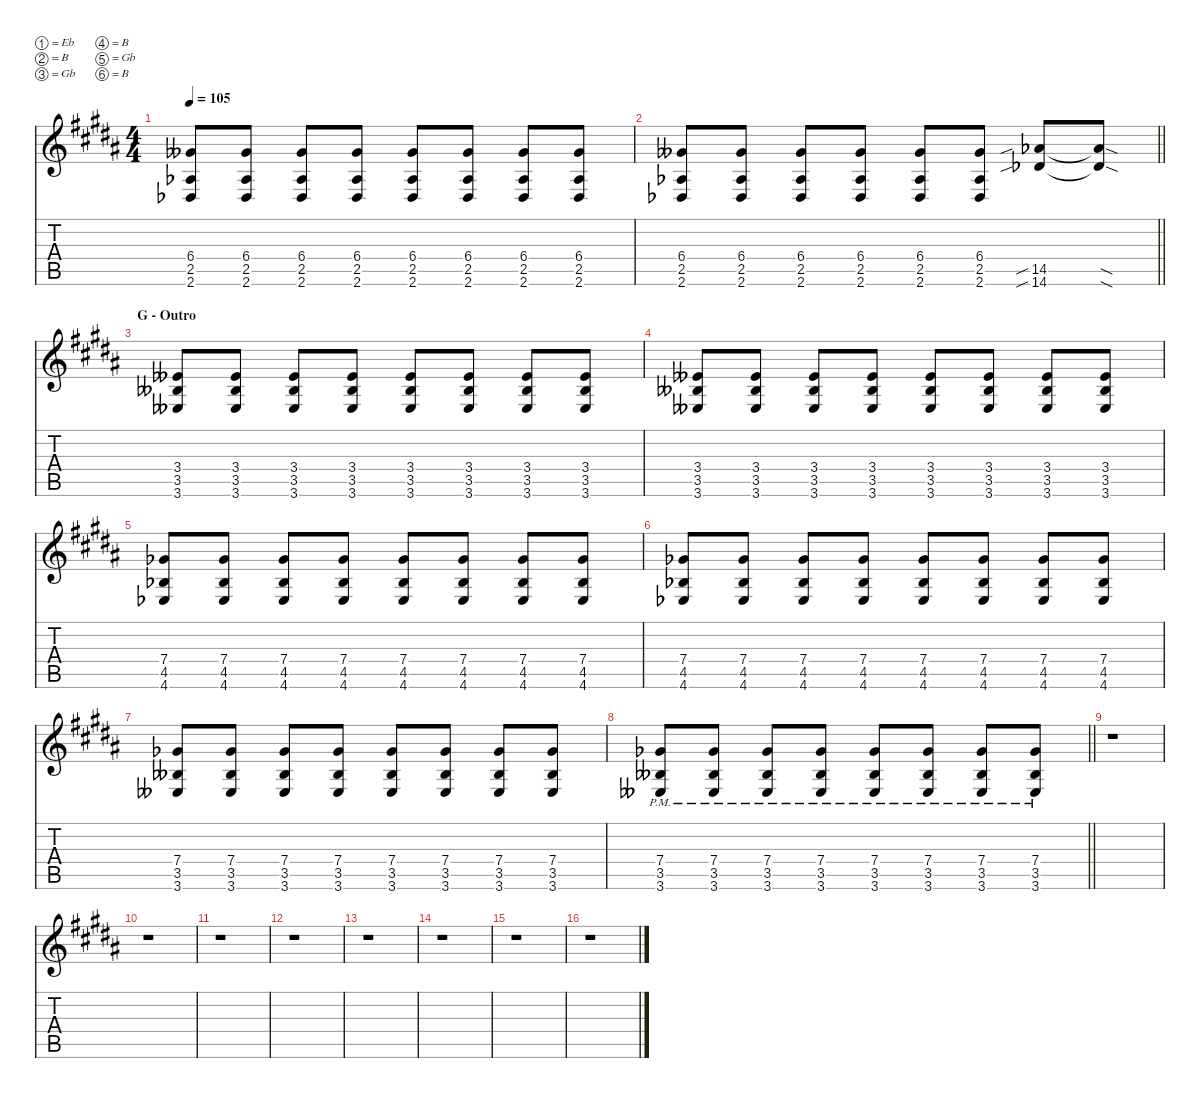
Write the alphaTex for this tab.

\defaultSystemsLayout 4
\hideDynamics
\bracketExtendMode nobrackets
\singleTrackTrackNamePolicy hidden
\multiTrackTrackNamePolicy hidden
\firstSystemTrackNameMode fullname
\firstSystemTrackNameOrientation horizontal
\otherSystemsTrackNameOrientation horizontal
\track ("Guitar I" "dist.guit.") {mute instrument distortionguitar}
\staff {score tabs}
\tuning (Eb4 B3 Gb3 B2 Gb2 B1)
\ts (4 4)
\tempo 105
\clef g2
\ks b
(6.4{acc bb} 2.5{acc b} 2.6{acc b}).8{dy f beam Up} (6.4{acc bb} 2.5{acc b} 2.6{acc b}).8{beam Up} (6.4{acc bb} 2.5{acc b} 2.6{acc b}).8{beam Up} (6.4{acc bb} 2.5{acc b} 2.6{acc b}).8{beam Up} (6.4{acc bb} 2.5{acc b} 2.6{acc b}).8{beam Up} (6.4{acc bb} 2.5{acc b} 2.6{acc b}).8{beam Up} (6.4{acc bb} 2.5{acc b} 2.6{acc b}).8{beam Up} (6.4{acc bb} 2.5{acc b} 2.6{acc b}).8{beam Up} |
\barLineRight lightlight
(6.4{acc bb} 2.5{acc b} 2.6{acc b}).8{beam Up} (6.4{acc bb} 2.5{acc b} 2.6{acc b}).8{beam Up} (6.4{acc bb} 2.5{acc b} 2.6{acc b}).8{beam Up} (6.4{acc bb} 2.5{acc b} 2.6{acc b}).8{beam Up} (6.4{acc bb} 2.5{acc b} 2.6{acc b}).8{beam Up} (6.4{acc bb} 2.5{acc b} 2.6{acc b}).8{beam Up} (14.5{sib acc b} 14.6{sib acc b}).8{beam Up} (14.5{sod t acc b} 14.6{sod t acc b}).8{beam Up} |
\section ("" "G - Outro")
(3.5{acc bb} 3.6{acc bb} 3.4{acc bb}).8{beam Up} (3.5{acc bb} 3.6{acc bb} 3.4{acc bb}).8{beam Up} (3.5{acc bb} 3.6{acc bb} 3.4{acc bb}).8{beam Up} (3.5{acc bb} 3.6{acc bb} 3.4{acc bb}).8{beam Up} (3.5{acc bb} 3.6{acc bb} 3.4{acc bb}).8{beam Up} (3.5{acc bb} 3.6{acc bb} 3.4{acc bb}).8{beam Up} (3.5{acc bb} 3.6{acc bb} 3.4{acc bb}).8{beam Up} (3.5{acc bb} 3.6{acc bb} 3.4{acc bb}).8{beam Up} |
(3.5{acc bb} 3.6{acc bb} 3.4{acc bb}).8{beam Up} (3.5{acc bb} 3.6{acc bb} 3.4{acc bb}).8{beam Up} (3.5{acc bb} 3.6{acc bb} 3.4{acc bb}).8{beam Up} (3.5{acc bb} 3.6{acc bb} 3.4{acc bb}).8{beam Up} (3.5{acc bb} 3.6{acc bb} 3.4{acc bb}).8{beam Up} (3.5{acc bb} 3.6{acc bb} 3.4{acc bb}).8{beam Up} (3.5{acc bb} 3.6{acc bb} 3.4{acc bb}).8{beam Up} (3.5{acc bb} 3.6{acc bb} 3.4{acc bb}).8{beam Up} |
(4.5{acc b} 4.6{acc b} 7.4{acc b}).8{beam Up} (4.5{acc b} 4.6{acc b} 7.4{acc b}).8{beam Up} (4.5{acc b} 4.6{acc b} 7.4{acc b}).8{beam Up} (4.5{acc b} 4.6{acc b} 7.4{acc b}).8{beam Up} (4.5{acc b} 4.6{acc b} 7.4{acc b}).8{beam Up} (4.5{acc b} 4.6{acc b} 7.4{acc b}).8{beam Up} (4.5{acc b} 4.6{acc b} 7.4{acc b}).8{beam Up} (4.5{acc b} 4.6{acc b} 7.4{acc b}).8{beam Up} |
(4.5{acc b} 4.6{acc b} 7.4{acc b}).8{beam Up} (4.5{acc b} 4.6{acc b} 7.4{acc b}).8{beam Up} (4.5{acc b} 4.6{acc b} 7.4{acc b}).8{beam Up} (4.5{acc b} 4.6{acc b} 7.4{acc b}).8{beam Up} (4.5{acc b} 4.6{acc b} 7.4{acc b}).8{beam Up} (4.5{acc b} 4.6{acc b} 7.4{acc b}).8{beam Up} (4.5{acc b} 4.6{acc b} 7.4{acc b}).8{beam Up} (4.5{acc b} 4.6{acc b} 7.4{acc b}).8{beam Up} |
(3.5{acc bb} 3.6{acc bb} 7.4{acc b}).8{beam Up} (3.5{acc bb} 3.6{acc bb} 7.4{acc b}).8{beam Up} (3.5{acc bb} 3.6{acc bb} 7.4{acc b}).8{beam Up} (3.5{acc bb} 3.6{acc bb} 7.4{acc b}).8{beam Up} (3.5{acc bb} 3.6{acc bb} 7.4{acc b}).8{beam Up} (3.5{acc bb} 3.6{acc bb} 7.4{acc b}).8{beam Up} (3.5{acc bb} 3.6{acc bb} 7.4{acc b}).8{beam Up} (3.5{acc bb} 3.6{acc bb} 7.4{acc b}).8{beam Up} |
\barLineRight lightlight
(3.5{pm acc bb} 3.6{pm acc bb} 7.4{pm acc b}).8{beam Up} (3.5{pm acc bb} 3.6{pm acc bb} 7.4{pm acc b}).8{beam Up} (3.5{pm acc bb} 3.6{pm acc bb} 7.4{pm acc b}).8{beam Up} (3.5{pm acc bb} 3.6{pm acc bb} 7.4{pm acc b}).8{beam Up} (3.5{pm acc bb} 3.6{pm acc bb} 7.4{pm acc b}).8{beam Up} (3.5{pm acc bb} 3.6{pm acc bb} 7.4{pm acc b}).8{beam Up} (3.5{pm acc bb} 3.6{pm acc bb} 7.4{pm acc b}).8{beam Up} (3.5{pm acc bb} 3.6{pm acc bb} 7.4{pm acc b}).8{beam Up} |
r.1{beam Down} |
r.1{beam Down} |
r.1{beam Down} |
r.1{beam Down} |
r.1{beam Down} |
r.1{beam Down} |
r.1{beam Down} |
r.1{beam Down}
